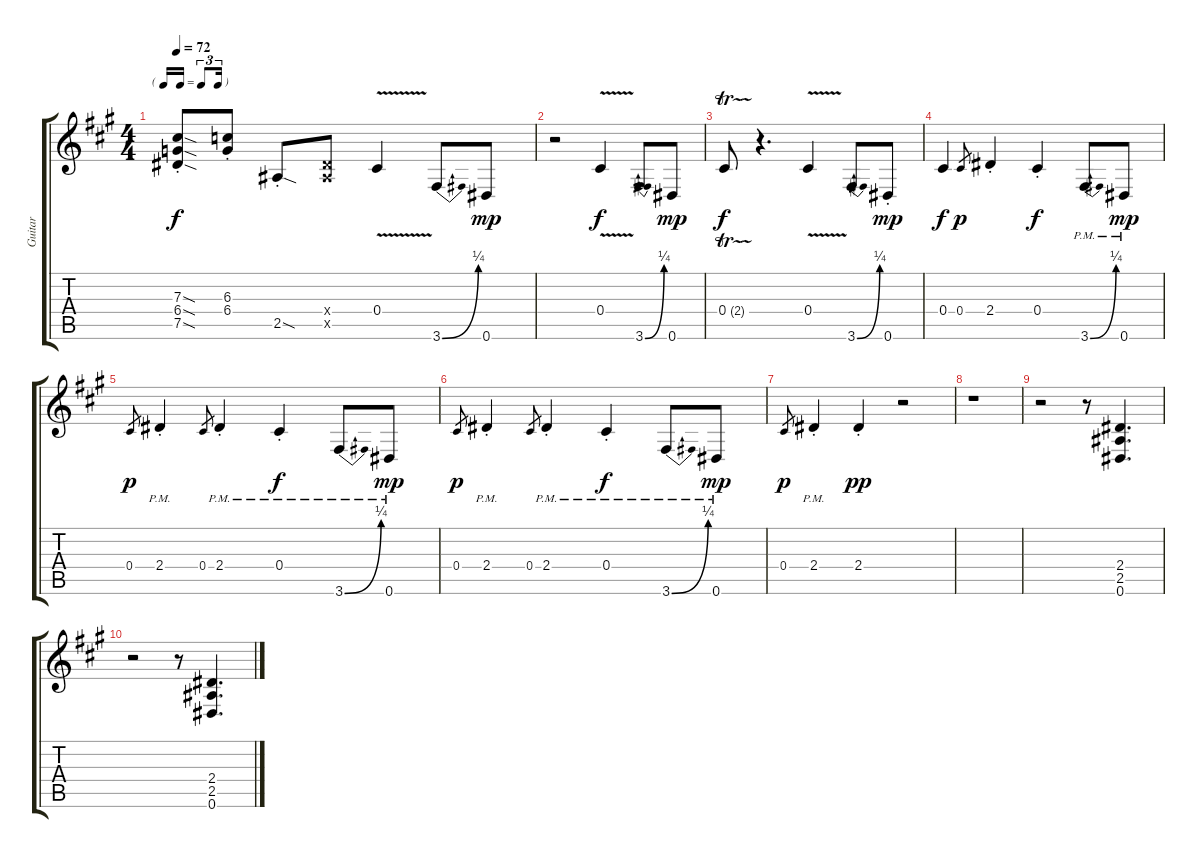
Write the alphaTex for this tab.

\track ("Guitar" "Guitar") {instrument overdrivenguitar}
\staff {score tabs}
\tuning (Eb4 Bb3 Gb3 Db3 Ab2 Eb2) {hide}
\ts (4 4)
\tf triplet16th
\tempo 72
\clef g2
\ks a
(7.3{sod st} 6.4{sod st} 7.5{sod st}).8{dy f} (6.3{st} 6.4{st}).8 2.5{sod st}.8 (2.4{x} 2.5{x}).8 0.4{v}.4 3.6{be (bend 0 0 60 1)}.8 0.6.8{dy mp} |
r.2 0.4{v}.4{dy f} 3.6{be (bend 0 0 60 1)}.8 0.6.8{dy mp} |
0.4{tr (2 32)}.8{dy f} r.4{d} 0.4{v}.4 3.6{be (bend 0 0 60 1)}.8 0.6{st}.8{dy mp} |
0.4.4{dy f} 0.4.8{gr dy p} 2.4{st}.4 0.4{st}.4{dy f} 3.6{be (bend 0 0 60 1) pm}.8 0.6{pm}.8{dy mp} |
0.4.8{gr dy p} 2.4{pm st}.4 0.4.8{gr} 2.4{pm st}.4 0.4{pm st}.4{dy f} 3.6{be (bend 0 0 60 1) pm}.8 0.6{pm}.8{dy mp} |
0.4.8{gr dy p} 2.4{pm st}.4 0.4.8{gr} 2.4{pm st}.4 0.4{pm st}.4{dy f} 3.6{be (bend 0 0 60 1) pm}.8 0.6{pm}.8{dy mp} |
0.4.8{gr dy p} 2.4{pm st}.4 2.4{st}.4{dy pp} r.2 |
r.1 |
r.2 r.8 (2.4 2.5 0.6).4{d} |
r.2 r.8 (2.4 2.5 0.6).4{d}
